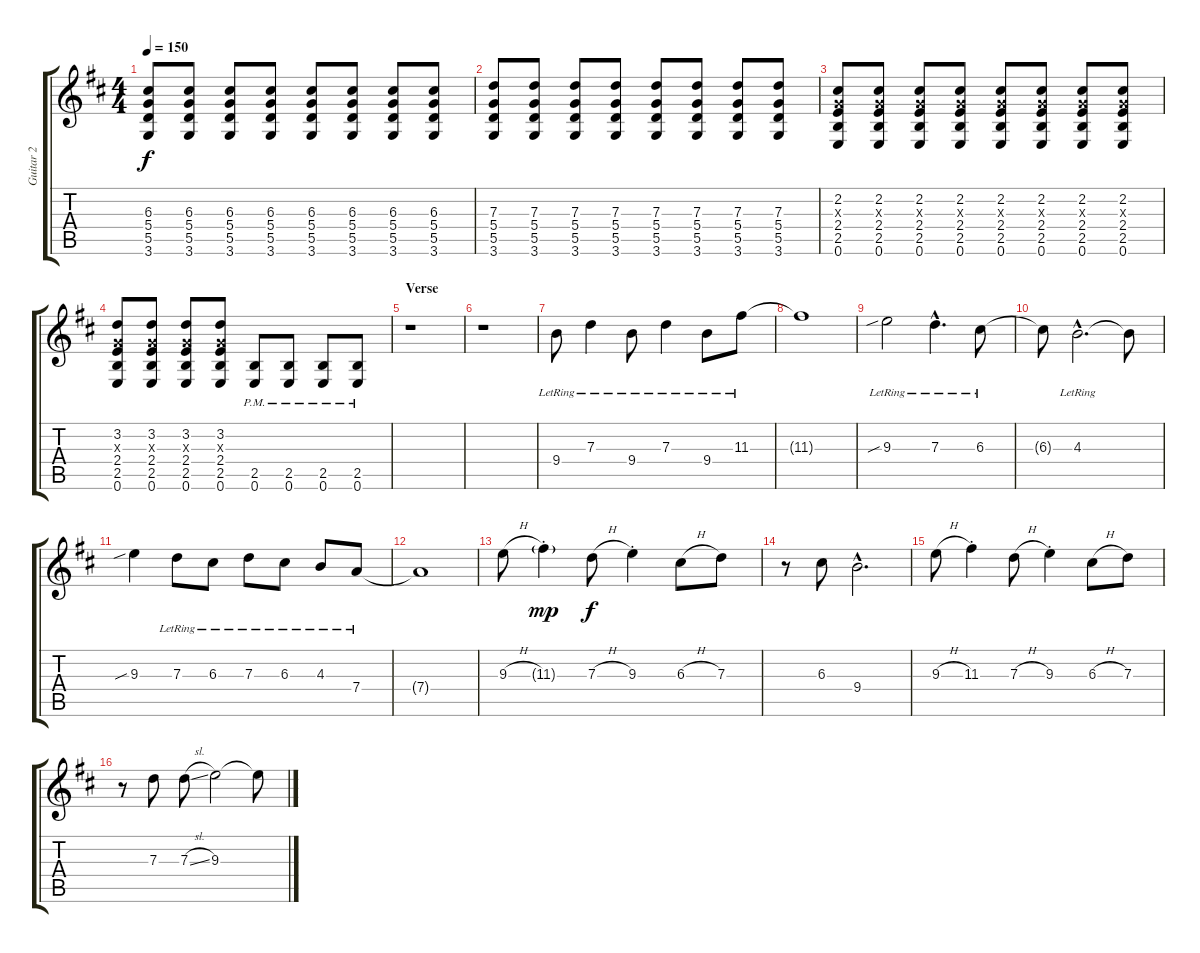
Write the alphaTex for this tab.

\track ("Guitar 2" "Guitar 2") {instrument electricguitarjazz}
\staff {score tabs}
\tuning (E4 B3 G3 D3 A2 E2) {hide}
\ts (4 4)
\tempo 150
\clef g2
\ks d
(6.3 5.4 5.5 3.6).8{dy f} (6.3 5.4 5.5 3.6).8 (6.3 5.4 5.5 3.6).8 (6.3 5.4 5.5 3.6).8 (6.3 5.4 5.5 3.6).8 (6.3 5.4 5.5 3.6).8 (6.3 5.4 5.5 3.6).8 (6.3 5.4 5.5 3.6).8 |
(7.3 5.4 5.5 3.6).8 (7.3 5.4 5.5 3.6).8 (7.3 5.4 5.5 3.6).8 (7.3 5.4 5.5 3.6).8 (7.3 5.4 5.5 3.6).8 (7.3 5.4 5.5 3.6).8 (7.3 5.4 5.5 3.6).8 (7.3 5.4 5.5 3.6).8 |
(2.2 0.3{x} 2.4 2.5 0.6).8 (2.2 0.3{x} 2.4 2.5 0.6).8 (2.2 0.3{x} 2.4 2.5 0.6).8 (2.2 0.3{x} 2.4 2.5 0.6).8 (2.2 0.3{x} 2.4 2.5 0.6).8 (2.2 0.3{x} 2.4 2.5 0.6).8 (2.2 0.3{x} 2.4 2.5 0.6).8 (2.2 0.3{x} 2.4 2.5 0.6).8 |
(3.2 0.3{x} 2.4 2.5 0.6).8 (3.2 0.3{x} 2.4 2.5 0.6).8 (3.2 0.3{x} 2.4 2.5 0.6).8 (3.2 0.3{x} 2.4 2.5 0.6).8 (2.5{pm} 0.6{pm}).8 (2.5{pm} 0.6{pm}).8 (2.5{pm} 0.6{pm}).8 (2.5{pm} 0.6{pm}).8 |
\section ("" "Verse")
r.1 |
r.1 |
9.4{lr}.8{instrument electricguitarjazz} 7.3{lr}.4 9.4{lr}.8 7.3{lr}.4 9.4{lr}.8 11.3{lr}.8 |
11.3{t}.1 |
9.3{sib lr}.2 7.3{hac lr}.4{d} 6.3{lr}.8 |
6.3{t}.8 4.3{hac lr}.2{d} 4.3{t}.8 |
9.3{sib}.4 7.3{lr}.8 6.3{lr}.8 7.3{lr}.8 6.3{lr}.8 4.3{lr}.8 7.4{lr}.8 |
7.4{t}.1 |
9.3{h}.8 11.3{g st}.4{dy mp} 7.3{h}.8{dy f} 9.3{st}.4 6.3{h}.8 7.3.8 |
r.8 6.3.8 9.4{hac}.2{d} |
9.3{h}.8 11.3{st}.4 7.3{h}.8 9.3{st}.4 6.3{h}.8 7.3.8 |
r.8 7.3.8 7.3{sl}.8 9.3.2 9.3{t}.8
